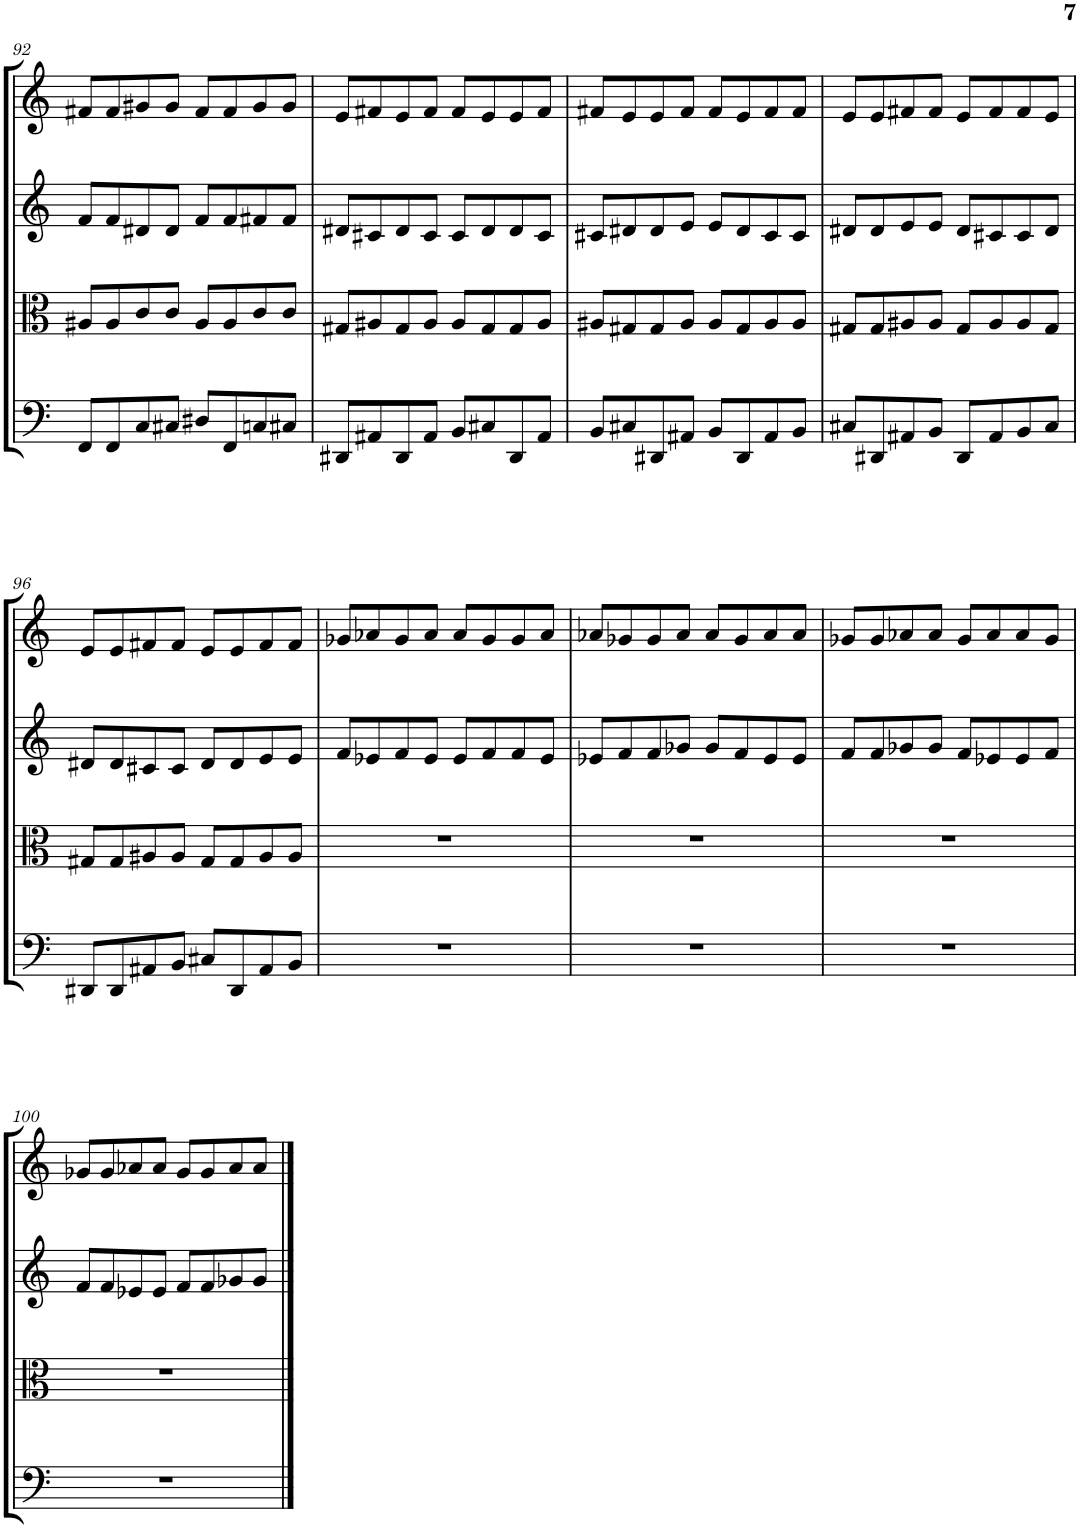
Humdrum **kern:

**kern	**kern	**kern	**kern
*part4	*part3	*part2	*part1
*staff4	*staff3	*staff2	*staff1
*I"Violoncello	*I"Viola	*I"Violin II	*I"Violin I
*I'Vc	*I'Vla	*I'Vln	*I'Vln
!!LO:PB:g=z
*clefF4	*clefC3	*clefG2	*clefG2
*k[]	*k[]	*k[]	*k[]
*M4/4	*M4/4	*M4/4	*M4/4
=92	=92	=92	=92
8FF/L	8A#X/L	8f/L	8f#X/L
8FF/	8A#/	8f/	8f#/
8C/	8c/	8d#X/	8g#X/
8C#X/J	8c/J	8d#/J	8g#/J
8D#X/L	8A#/L	8f/L	8f#/L
8FF/	8A#/	8f/	8f#/
8Cn/	8c/	8f#X/	8g#/
8C#X/J	8c/J	8f#/J	8g#/J
=93	=93	=93	=93
8DD#X/L	8G#X/L	8d#X/L	8e/L
8AA#X/	8A#X/	8c#X/	8f#X/
8DD#/	8G#/	8d#/	8e/
8AA#/J	8A#/J	8c#/J	8f#/J
8BB/L	8A#/L	8c#/L	8f#/L
8C#X/	8G#/	8d#/	8e/
8DD#/	8G#/	8d#/	8e/
8AA#/J	8A#/J	8c#/J	8f#/J
=94	=94	=94	=94
8BB/L	8A#X/L	8c#X/L	8f#X/L
8C#X/	8G#X/	8d#X/	8e/
8DD#X/	8G#/	8d#/	8e/
8AA#X/J	8A#/J	8e/J	8f#/J
8BB/L	8A#/L	8e/L	8f#/L
8DD#/	8G#/	8d#/	8e/
8AA#/	8A#/	8c#/	8f#/
8BB/J	8A#/J	8c#/J	8f#/J
=95	=95	=95	=95
8C#X/L	8G#X/L	8d#X/L	8e/L
8DD#X/	8G#/	8d#/	8e/
8AA#X/	8A#X/	8e/	8f#X/
8BB/J	8A#/J	8e/J	8f#/J
8DD#/L	8G#/L	8d#/L	8e/L
8AA#/	8A#/	8c#X/	8f#/
8BB/	8A#/	8c#/	8f#/
8C#/J	8G#/J	8d#/J	8e/J
!!LO:LB:g=z
=96	=96	=96	=96
8DD#X/L	8G#X/L	8d#X/L	8e/L
8DD#/	8G#/	8d#/	8e/
8AA#X/	8A#X/	8c#X/	8f#X/
8BB/J	8A#/J	8c#/J	8f#/J
8C#X/L	8G#/L	8d#/L	8e/L
8DD#/	8G#/	8d#/	8e/
8AA#/	8A#/	8e/	8f#/
8BB/J	8A#/J	8e/J	8f#/J
=97	=97	=97	=97
1r	1r	8f/L	8g-X/L
.	.	8e-X/	8a-X/
.	.	8f/	8g-/
.	.	8e-/J	8a-/J
.	.	8e-/L	8a-/L
.	.	8f/	8g-/
.	.	8f/	8g-/
.	.	8e-/J	8a-/J
=98	=98	=98	=98
1r	1r	8e-X/L	8a-X/L
.	.	8f/	8g-X/
.	.	8f/	8g-/
.	.	8g-X/J	8a-/J
.	.	8g-/L	8a-/L
.	.	8f/	8g-/
.	.	8e-/	8a-/
.	.	8e-/J	8a-/J
=99	=99	=99	=99
1r	1r	8f/L	8g-X/L
.	.	8f/	8g-/
.	.	8g-X/	8a-X/
.	.	8g-/J	8a-/J
.	.	8f/L	8g-/L
.	.	8e-X/	8a-/
.	.	8e-/	8a-/
.	.	8f/J	8g-/J
!!LO:LB:g=z
=100	=100	=100	=100
1r	1r	8f/L	8g-X/L
.	.	8f/	8g-/
.	.	8e-X/	8a-X/
.	.	8e-/J	8a-/J
.	.	8f/L	8g-/L
.	.	8f/	8g-/
.	.	8g-X/	8a-/
.	.	8g-/J	8a-/J
==	==	==	==
*-	*-	*-	*-
